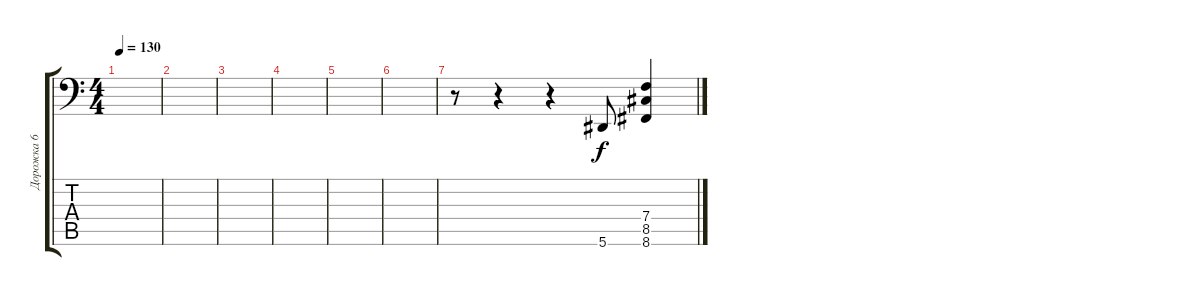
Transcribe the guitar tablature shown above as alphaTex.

\track ("Дорожка 6" "Дорожка 6") {instrument stringensemble1}
\staff {score tabs}
\tuning (C4 G3 Eb3 Bb2 F2 Bb1) {hide}
\ts (4 4)
\tempo 130
\clef f4
\ks c
|
|
|
|
|
|
r.8 r.4 r.4 5.6.8 (7.4 8.5 8.6).4
